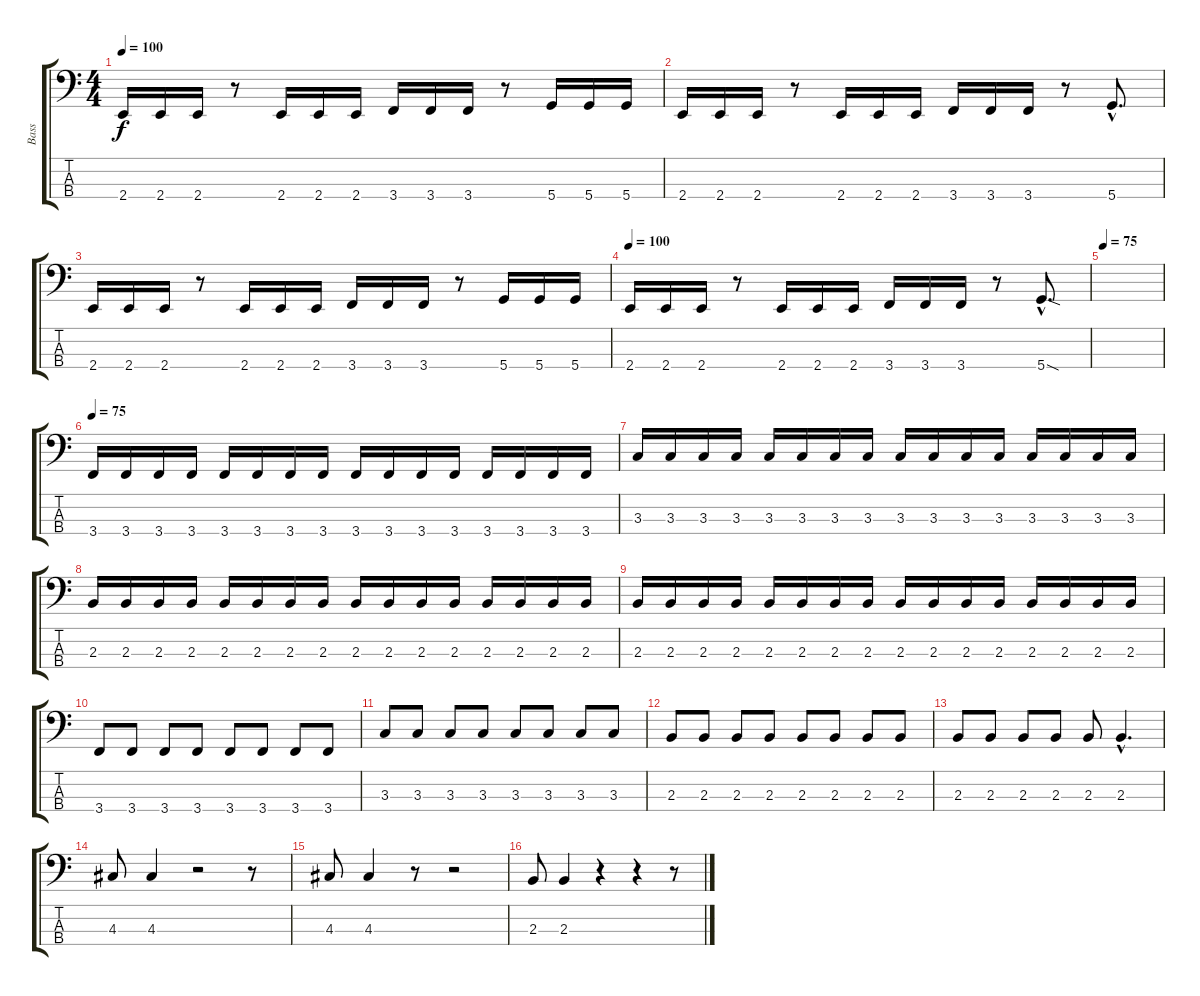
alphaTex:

\track ("Bass" "Bass") {instrument electricbassfinger}
\staff {score tabs}
\tuning (G2 D2 A1 D1) {hide}
\ts (4 4)
\tempo 100
\clef f4
\ks c
2.4.16{dy f} 2.4.16 2.4.16 r.8 2.4.16 2.4.16 2.4.16 3.4.16 3.4.16 3.4.16 r.8 5.4.16 5.4.16 5.4.16 |
2.4.16 2.4.16 2.4.16 r.8 2.4.16 2.4.16 2.4.16 3.4.16 3.4.16 3.4.16 r.8 5.4{hac}.8{d} |
2.4.16 2.4.16 2.4.16 r.8 2.4.16 2.4.16 2.4.16 3.4.16 3.4.16 3.4.16 r.8 5.4.16 5.4.16 5.4.16 |
\tempo 100
2.4.16 2.4.16 2.4.16 r.8 2.4.16 2.4.16 2.4.16 3.4.16 3.4.16 3.4.16 r.8 5.4{sod hac}.8{d} |
\tempo 75
|
\tempo 75
3.4.16 3.4.16 3.4.16 3.4.16 3.4.16 3.4.16 3.4.16 3.4.16 3.4.16 3.4.16 3.4.16 3.4.16 3.4.16 3.4.16 3.4.16 3.4.16 |
3.3.16 3.3.16 3.3.16 3.3.16 3.3.16 3.3.16 3.3.16 3.3.16 3.3.16 3.3.16 3.3.16 3.3.16 3.3.16 3.3.16 3.3.16 3.3.16 |
2.3.16 2.3.16 2.3.16 2.3.16 2.3.16 2.3.16 2.3.16 2.3.16 2.3.16 2.3.16 2.3.16 2.3.16 2.3.16 2.3.16 2.3.16 2.3.16 |
2.3.16 2.3.16 2.3.16 2.3.16 2.3.16 2.3.16 2.3.16 2.3.16 2.3.16 2.3.16 2.3.16 2.3.16 2.3.16 2.3.16 2.3.16 2.3.16 |
3.4.8 3.4.8 3.4.8 3.4.8 3.4.8 3.4.8 3.4.8 3.4.8 |
3.3.8 3.3.8 3.3.8 3.3.8 3.3.8 3.3.8 3.3.8 3.3.8 |
2.3.8 2.3.8 2.3.8 2.3.8 2.3.8 2.3.8 2.3.8 2.3.8 |
2.3.8 2.3.8 2.3.8 2.3.8 2.3.8 2.3{hac}.4{d} |
4.3.8 4.3.4 r.2 r.8 |
4.3.8 4.3.4 r.8 r.2 |
2.3.8 2.3.4 r.4 r.4 r.8
